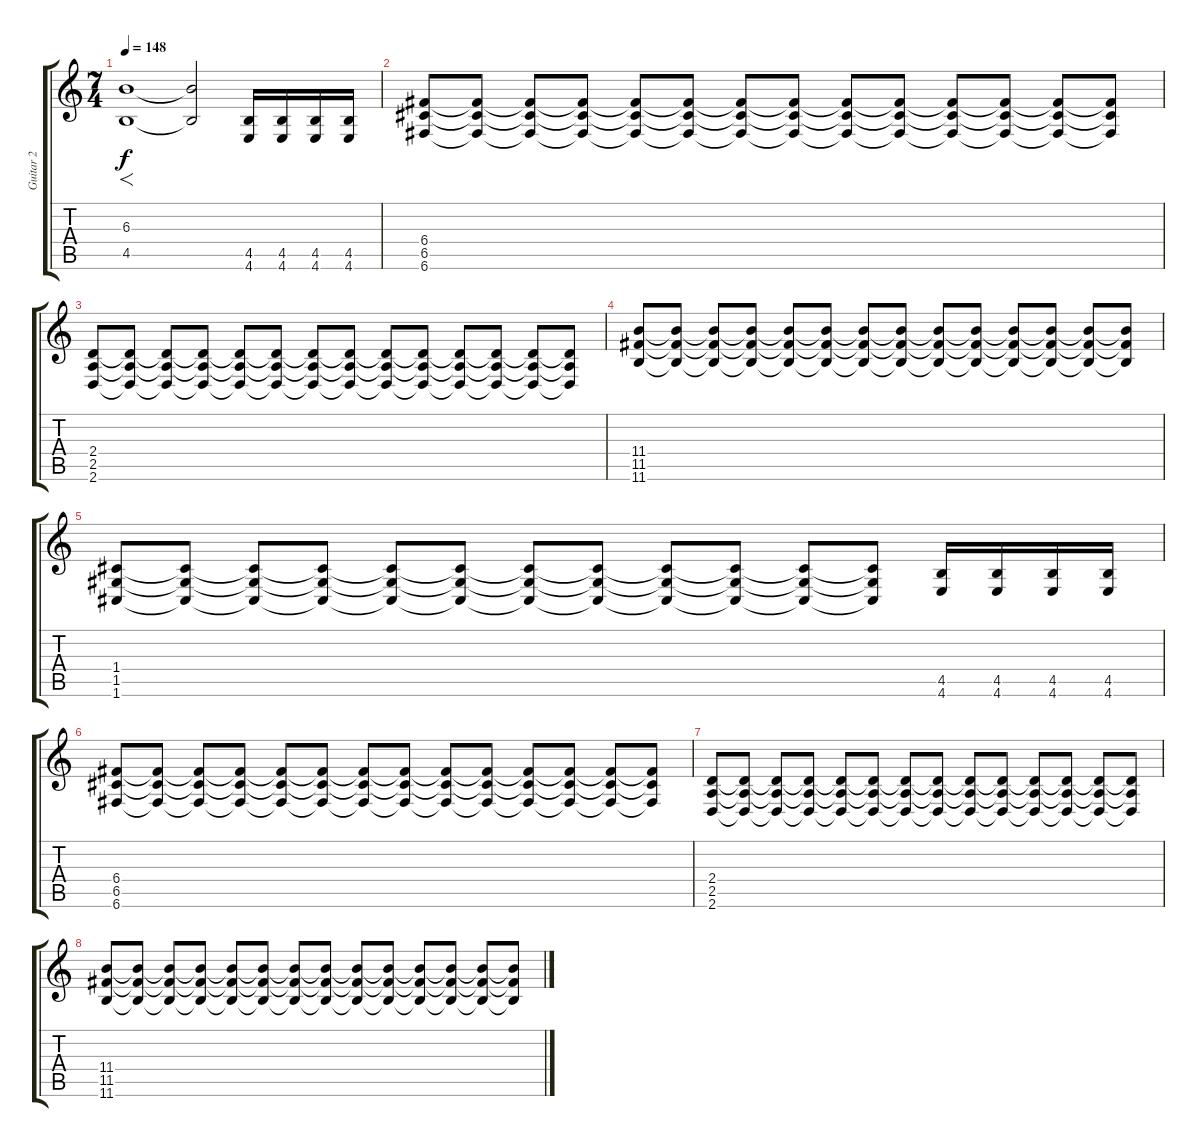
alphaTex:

\track ("Guitar 2" "Guitar 2") {instrument overdrivenguitar}
\staff {score tabs}
\tuning (D4 A3 F3 C3 G2 C2) {hide}
\ts (7 4)
\tempo 148
\clef g2
\ks c
(6.3 4.5).1{f dy f volume 13} (6.3{t} 4.5{t}).2 (4.5 4.6).16{volume 13} (4.5 4.6).16 (4.5 4.6).16 (4.5 4.6).16 |
(6.4 6.5 6.6).8 (6.4{t} 6.5{t} 6.6{t}).8 (6.4{t} 6.5{t} 6.6{t}).8 (6.4{t} 6.5{t} 6.6{t}).8 (6.4{t} 6.5{t} 6.6{t}).8 (6.4{t} 6.5{t} 6.6{t}).8 (6.4{t} 6.5{t} 6.6{t}).8 (6.4{t} 6.5{t} 6.6{t}).8 (6.4{t} 6.5{t} 6.6{t}).8 (6.4{t} 6.5{t} 6.6{t}).8 (6.4{t} 6.5{t} 6.6{t}).8 (6.4{t} 6.5{t} 6.6{t}).8 (6.4{t} 6.5{t} 6.6{t}).8 (6.4{t} 6.5{t} 6.6{t}).8 |
(2.4 2.5 2.6).8 (2.4{t} 2.5{t} 2.6{t}).8 (2.4{t} 2.5{t} 2.6{t}).8 (2.4{t} 2.5{t} 2.6{t}).8 (2.4{t} 2.5{t} 2.6{t}).8 (2.4{t} 2.5{t} 2.6{t}).8 (2.4{t} 2.5{t} 2.6{t}).8 (2.4{t} 2.5{t} 2.6{t}).8 (2.4{t} 2.5{t} 2.6{t}).8 (2.4{t} 2.5{t} 2.6{t}).8 (2.4{t} 2.5{t} 2.6{t}).8 (2.4{t} 2.5{t} 2.6{t}).8 (2.4{t} 2.5{t} 2.6{t}).8 (2.4{t} 2.5{t} 2.6{t}).8 |
(11.4 11.5 11.6).8 (11.4{t} 11.5{t} 11.6{t}).8 (11.4{t} 11.5{t} 11.6{t}).8 (11.4{t} 11.5{t} 11.6{t}).8 (11.4{t} 11.5{t} 11.6{t}).8 (11.4{t} 11.5{t} 11.6{t}).8 (11.4{t} 11.5{t} 11.6{t}).8 (11.4{t} 11.5{t} 11.6{t}).8 (11.4{t} 11.5{t} 11.6{t}).8 (11.4{t} 11.5{t} 11.6{t}).8 (11.4{t} 11.5{t} 11.6{t}).8 (11.4{t} 11.5{t} 11.6{t}).8 (11.4{t} 11.5{t} 11.6{t}).8 (11.4{t} 11.5{t} 11.6{t}).8 |
(1.4 1.5 1.6).8 (1.4{t} 1.5{t} 1.6{t}).8 (1.4{t} 1.5{t} 1.6{t}).8 (1.4{t} 1.5{t} 1.6{t}).8 (1.4{t} 1.5{t} 1.6{t}).8 (1.4{t} 1.5{t} 1.6{t}).8 (1.4{t} 1.5{t} 1.6{t}).8 (1.4{t} 1.5{t} 1.6{t}).8 (1.4{t} 1.5{t} 1.6{t}).8 (1.4{t} 1.5{t} 1.6{t}).8 (1.4{t} 1.5{t} 1.6{t}).8 (1.4{t} 1.5{t} 1.6{t}).8 (4.5 4.6).16 (4.5 4.6).16 (4.5 4.6).16 (4.5 4.6).16 |
(6.4 6.5 6.6).8 (6.4{t} 6.5{t} 6.6{t}).8 (6.4{t} 6.5{t} 6.6{t}).8 (6.4{t} 6.5{t} 6.6{t}).8 (6.4{t} 6.5{t} 6.6{t}).8 (6.4{t} 6.5{t} 6.6{t}).8 (6.4{t} 6.5{t} 6.6{t}).8 (6.4{t} 6.5{t} 6.6{t}).8 (6.4{t} 6.5{t} 6.6{t}).8 (6.4{t} 6.5{t} 6.6{t}).8 (6.4{t} 6.5{t} 6.6{t}).8 (6.4{t} 6.5{t} 6.6{t}).8 (6.4{t} 6.5{t} 6.6{t}).8 (6.4{t} 6.5{t} 6.6{t}).8 |
(2.4 2.5 2.6).8 (2.4{t} 2.5{t} 2.6{t}).8 (2.4{t} 2.5{t} 2.6{t}).8 (2.4{t} 2.5{t} 2.6{t}).8 (2.4{t} 2.5{t} 2.6{t}).8 (2.4{t} 2.5{t} 2.6{t}).8 (2.4{t} 2.5{t} 2.6{t}).8 (2.4{t} 2.5{t} 2.6{t}).8 (2.4{t} 2.5{t} 2.6{t}).8 (2.4{t} 2.5{t} 2.6{t}).8 (2.4{t} 2.5{t} 2.6{t}).8 (2.4{t} 2.5{t} 2.6{t}).8 (2.4{t} 2.5{t} 2.6{t}).8 (2.4{t} 2.5{t} 2.6{t}).8 |
(11.4 11.5 11.6).8 (11.4{t} 11.5{t} 11.6{t}).8 (11.4{t} 11.5{t} 11.6{t}).8 (11.4{t} 11.5{t} 11.6{t}).8 (11.4{t} 11.5{t} 11.6{t}).8 (11.4{t} 11.5{t} 11.6{t}).8 (11.4{t} 11.5{t} 11.6{t}).8 (11.4{t} 11.5{t} 11.6{t}).8 (11.4{t} 11.5{t} 11.6{t}).8 (11.4{t} 11.5{t} 11.6{t}).8 (11.4{t} 11.5{t} 11.6{t}).8 (11.4{t} 11.5{t} 11.6{t}).8 (11.4{t} 11.5{t} 11.6{t}).8 (11.4{t} 11.5{t} 11.6{t}).8
